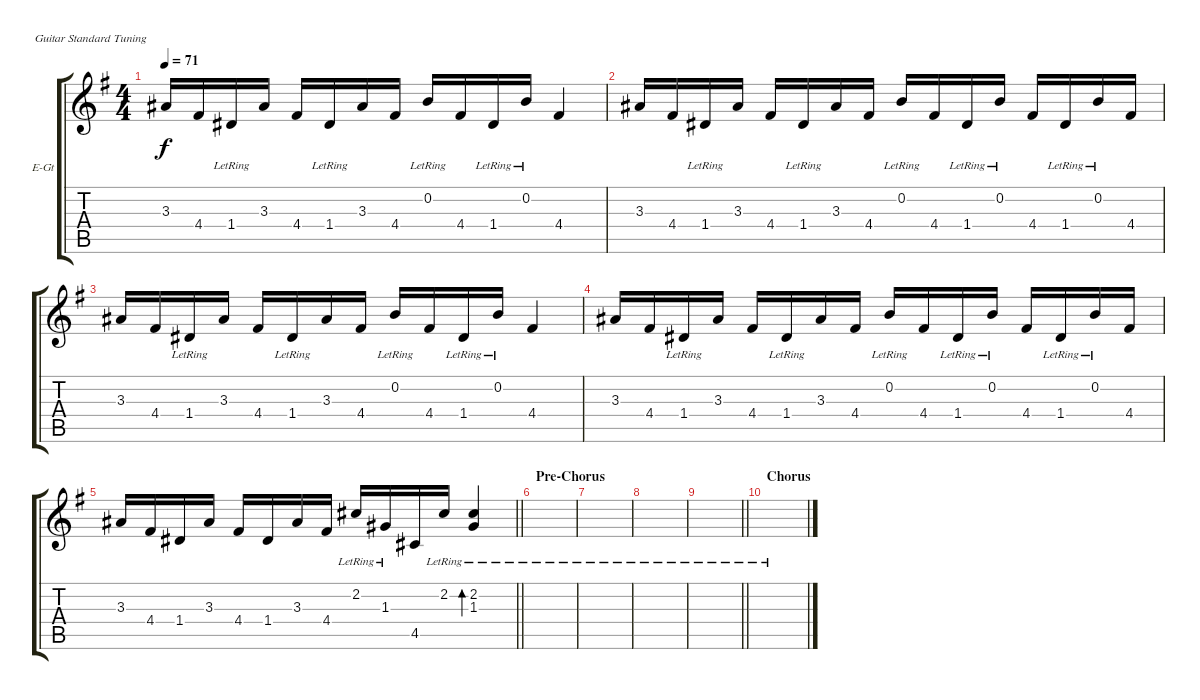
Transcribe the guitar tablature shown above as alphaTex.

\bracketExtendMode groupsimilarinstruments
\firstSystemTrackNameOrientation horizontal
\otherSystemsTrackNameOrientation horizontal
\track ("Electric Guitar" "E-Gt") {instrument electricguitarclean}
\staff {score tabs}
\tuning (E4 B3 G3 D3 A2 E2)
\ts (4 4)
\tempo 71
\clef g2
\scale
0.333333
\ks eminor
3.3.16{dy f} 4.4.16 1.4{lr}.16 3.3.16 4.4.16 1.4{lr}.16 3.3.16 4.4.16 0.2{lr}.16 4.4.16 1.4{lr}.16 0.2{lr}.16 4.4.4 |
\scale
0.333333 3.3.16 4.4.16 1.4{lr}.16 3.3.16 4.4.16 1.4{lr}.16 3.3.16 4.4.16 0.2{lr}.16 4.4.16 1.4{lr}.16 0.2{lr}.16 4.4.16 1.4{lr}.16 0.2{lr}.16 4.4.16 |
\scale
0.333333 3.3.16 4.4.16 1.4{lr}.16 3.3.16 4.4.16 1.4{lr}.16 3.3.16 4.4.16 0.2{lr}.16 4.4.16 1.4{lr}.16 0.2{lr}.16 4.4.4 |
\scale
0.333333 3.3.16 4.4.16 1.4{lr}.16 3.3.16 4.4.16 1.4{lr}.16 3.3.16 4.4.16 0.2{lr}.16 4.4.16 1.4{lr}.16 0.2{lr}.16 4.4.16 1.4{lr}.16 0.2{lr}.16 4.4.16 |
\scale
0.333333
\barLineRight lightlight
3.3.16 4.4.16 1.4.16 3.3.16 4.4.16 1.4.16 3.3.16 4.4.16 2.2{lr}.16 1.3{lr}.16 4.5.16 2.2{lr}.16 (1.3{lr} 2.2{lr}).4{bd 60} |
\section ("" "Pre-Chorus")
\scale
0.333333 |
\scale
0.333333 |
\scale
0.333333 |
\scale
0.333333
\barLineRight lightlight
|
\section ("" "Chorus")
\scale
0.333333 |
\scale
0.333333 |
\scale
0.333333 |
\scale
0.333333 |
\scale
0.333333 |
\scale
0.333333 |
\scale
0.333333
